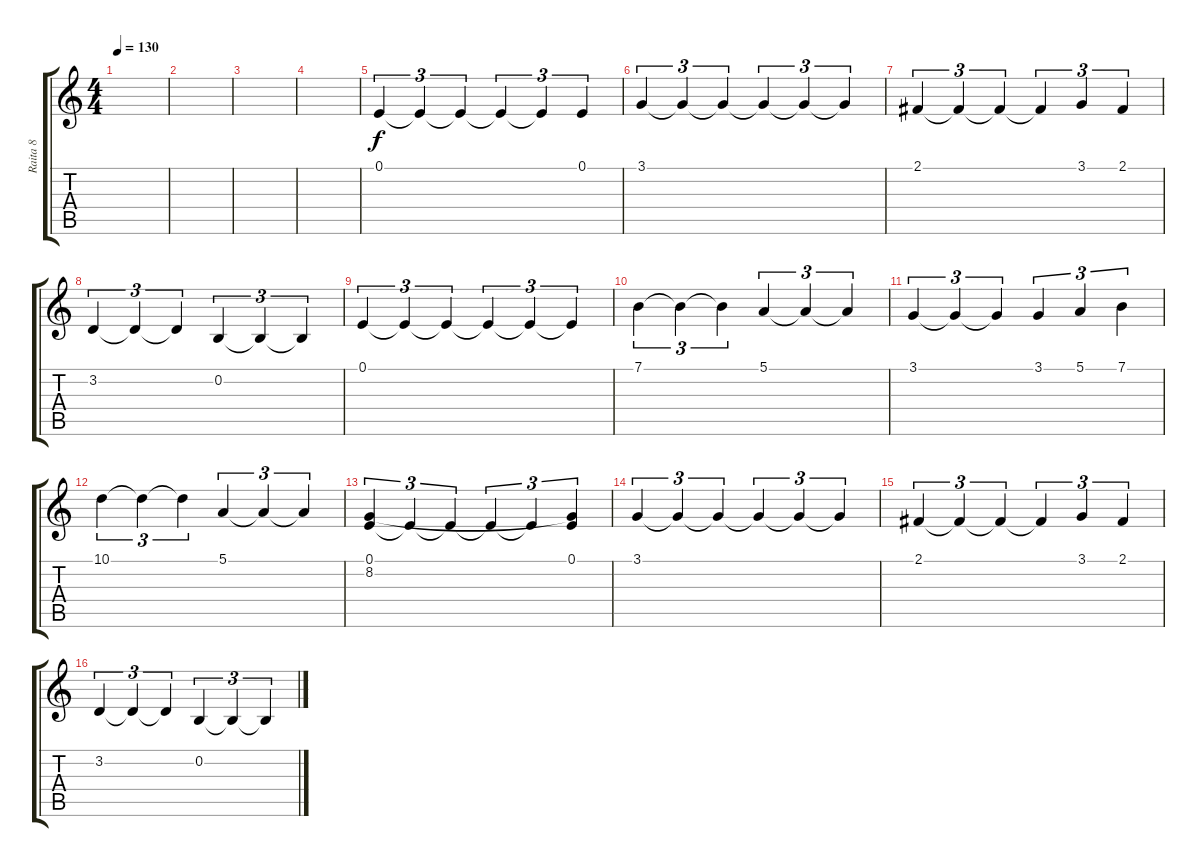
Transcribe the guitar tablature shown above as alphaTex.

\track ("Raita 8" "Raita 8") {instrument choiraahs}
\staff {score tabs}
\tuning (E4 B3 G3 D3 A2 E2) {hide}
\ts (4 4)
\tempo 130
\clef g2
\ks c
|
|
|
|
0.1.4{tu (3 2)} 0.1{t}.4{tu (3 2)} 0.1{t}.4{tu (3 2)} 0.1{t}.4{tu (3 2)} 0.1{t}.4{tu (3 2)} 0.1.4{tu (3 2)} |
3.1.4{tu (3 2)} 3.1{t}.4{tu (3 2)} 3.1{t}.4{tu (3 2)} 3.1{t}.4{tu (3 2)} 3.1{t}.4{tu (3 2)} 3.1{t}.4{tu (3 2)} |
2.1.4{tu (3 2)} 2.1{t}.4{tu (3 2)} 2.1{t}.4{tu (3 2)} 2.1{t}.4{tu (3 2)} 3.1.4{tu (3 2)} 2.1.4{tu (3 2)} |
3.2.4{tu (3 2)} 3.2{t}.4{tu (3 2)} 3.2{t}.4{tu (3 2)} 0.2.4{tu (3 2)} 0.2{t}.4{tu (3 2)} 0.2{t}.4{tu (3 2)} |
0.1.4{tu (3 2)} 0.1{t}.4{tu (3 2)} 0.1{t}.4{tu (3 2)} 0.1{t}.4{tu (3 2)} 0.1{t}.4{tu (3 2)} 0.1{t}.4{tu (3 2)} |
7.1.4{tu (3 2)} 7.1{t}.4{tu (3 2)} 7.1{t}.4{tu (3 2)} 5.1.4{tu (3 2)} 5.1{t}.4{tu (3 2)} 5.1{t}.4{tu (3 2)} |
3.1.4{tu (3 2)} 3.1{t}.4{tu (3 2)} 3.1{t}.4{tu (3 2)} 3.1.4{tu (3 2)} 5.1.4{tu (3 2)} 7.1.4{tu (3 2)} |
10.1.4{tu (3 2)} 10.1{t}.4{tu (3 2)} 10.1{t}.4{tu (3 2)} 5.1.4{tu (3 2)} 5.1{t}.4{tu (3 2)} 5.1{t}.4{tu (3 2)} |
(0.1 8.2).4{tu (3 2)} 0.1{t}.4{tu (3 2)} 0.1{t}.4{tu (3 2)} 0.1{t}.4{tu (3 2)} 0.1{t}.4{tu (3 2)} (0.1 8.2{t}).4{tu (3 2)} |
3.1.4{tu (3 2)} 3.1{t}.4{tu (3 2)} 3.1{t}.4{tu (3 2)} 3.1{t}.4{tu (3 2)} 3.1{t}.4{tu (3 2)} 3.1{t}.4{tu (3 2)} |
2.1.4{tu (3 2)} 2.1{t}.4{tu (3 2)} 2.1{t}.4{tu (3 2)} 2.1{t}.4{tu (3 2)} 3.1.4{tu (3 2)} 2.1.4{tu (3 2)} |
3.2.4{tu (3 2)} 3.2{t}.4{tu (3 2)} 3.2{t}.4{tu (3 2)} 0.2.4{tu (3 2)} 0.2{t}.4{tu (3 2)} 0.2{t}.4{tu (3 2)}
